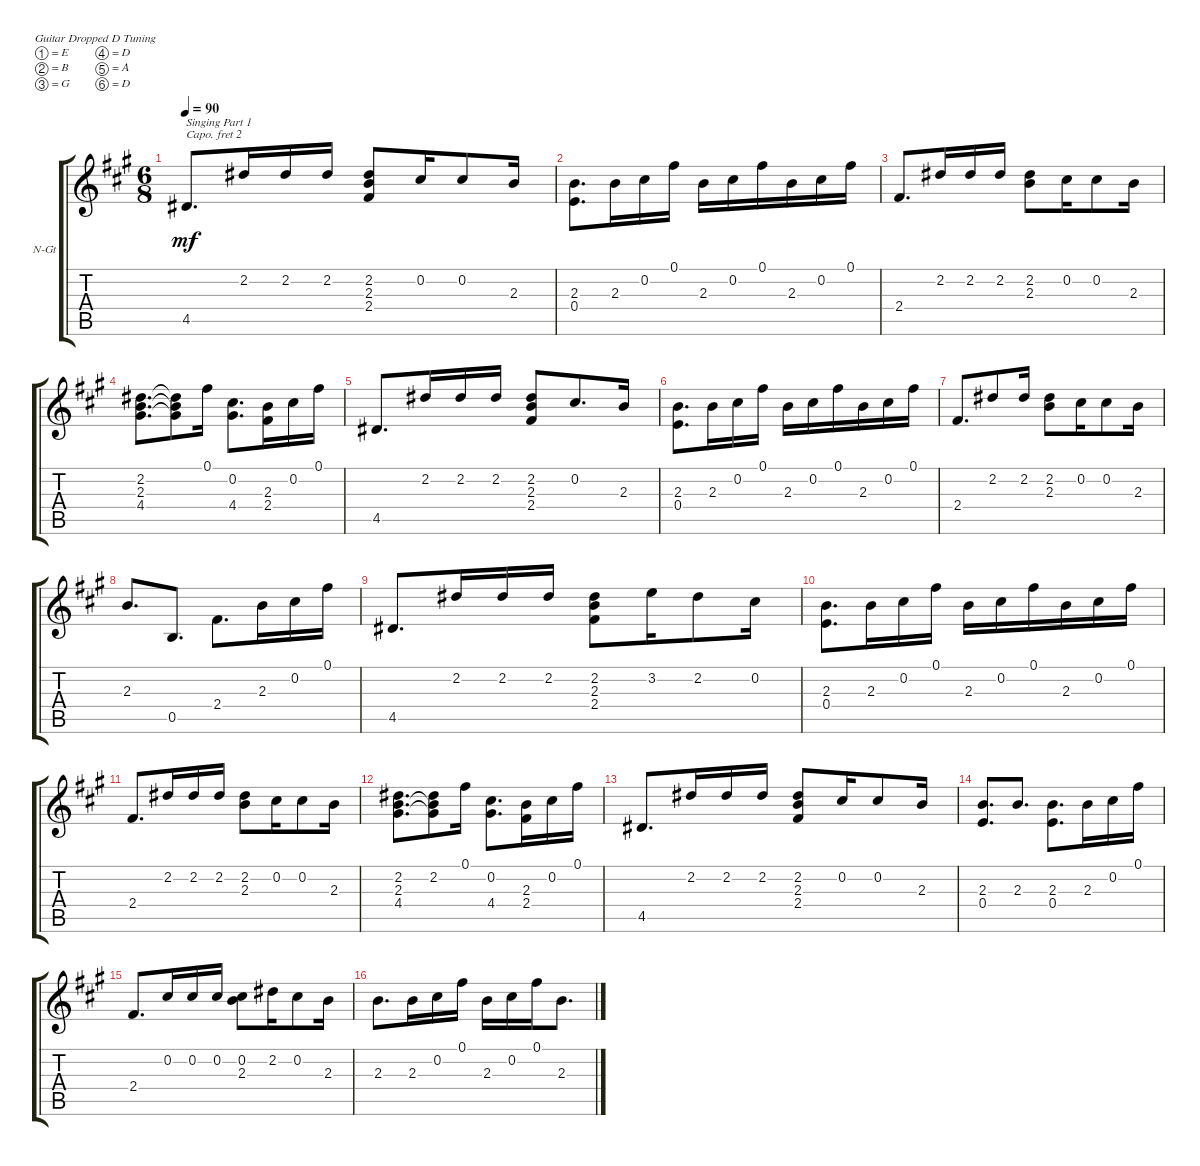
\defaultSystemsLayout 4
\bracketExtendMode groupsimilarinstruments
\firstSystemTrackNameOrientation horizontal
\otherSystemsTrackNameOrientation horizontal
\track ("Nylon Guitar" "N-Gt") {instrument acousticguitarnylon}
\staff {score tabs}
\capo 2
\tuning (E4 B3 G3 D3 A2 D2)
\ts (6 8)
\tempo 90
\clef g2
\ks a
4.5.8{d txt "Singing Part 1" dy mf} 2.2.16 2.2.16 2.2.16 (2.4 2.3 2.2).8 0.2.16 0.2.8 2.3.16 |
(0.4 2.3).8{d} 2.3.16 0.2.16 0.1.16 2.3.16 0.2.16 0.1.16 2.3.16 0.2.16 0.1.16 |
2.4.8{d} 2.2.16 2.2.16 2.2.16 (2.3 2.2).8 0.2.16 0.2.8 2.3.16 |
(4.4 2.3 2.2).8{d} (4.4{t} 2.3{t} 2.2{t}).8 0.1.16 (4.4 0.2).8{d} (2.4 2.3).16 0.2.16 0.1.16 |
4.5.8{d} 2.2.16 2.2.16 2.2.16 (2.4 2.3 2.2).8 0.2.8{d} 2.3.16 |
(0.4 2.3).8{d} 2.3.16 0.2.16 0.1.16 2.3.16 0.2.16 0.1.16 2.3.16 0.2.16 0.1.16 |
2.4.8{d} 2.2.8 2.2.16 (2.3 2.2).8 0.2.16 0.2.8 2.3.16 |
2.3.8{d} 0.5.8{d} 2.4.8{d} 2.3.16 0.2.16 0.1.16 |
4.5.8{d} 2.2.16 2.2.16 2.2.16 (2.4 2.3 2.2).8 3.2.16 2.2.8 0.2.16 |
(0.4 2.3).8{d} 2.3.16 0.2.16 0.1.16 2.3.16 0.2.16 0.1.16 2.3.16 0.2.16 0.1.16 |
2.4.8{d} 2.2.16 2.2.16 2.2.16 (2.3 2.2).8 0.2.16 0.2.8 2.3.16 |
(4.4 2.3 2.2).8{d} (4.4{t} 2.3{t} 2.2).8 0.1.16 (4.4 0.2).8{d} (2.4 2.3).16 0.2.16 0.1.16 |
4.5.8{d} 2.2.16 2.2.16 2.2.16 (2.4 2.3 2.2).8 0.2.16 0.2.8 2.3.16 |
(0.4 2.3).8{d} 2.3.8{d} (0.4 2.3).8{d} 2.3.16 0.2.16 0.1.16 |
2.4.8{d} 0.2.16 0.2.16 0.2.16 (2.3 0.2).8 2.2.16 0.2.8 2.3.16 |
2.3.8{d} 2.3.16 0.2.16 0.1.16 2.3.16 0.2.16 0.1.16 2.3.8{d}
